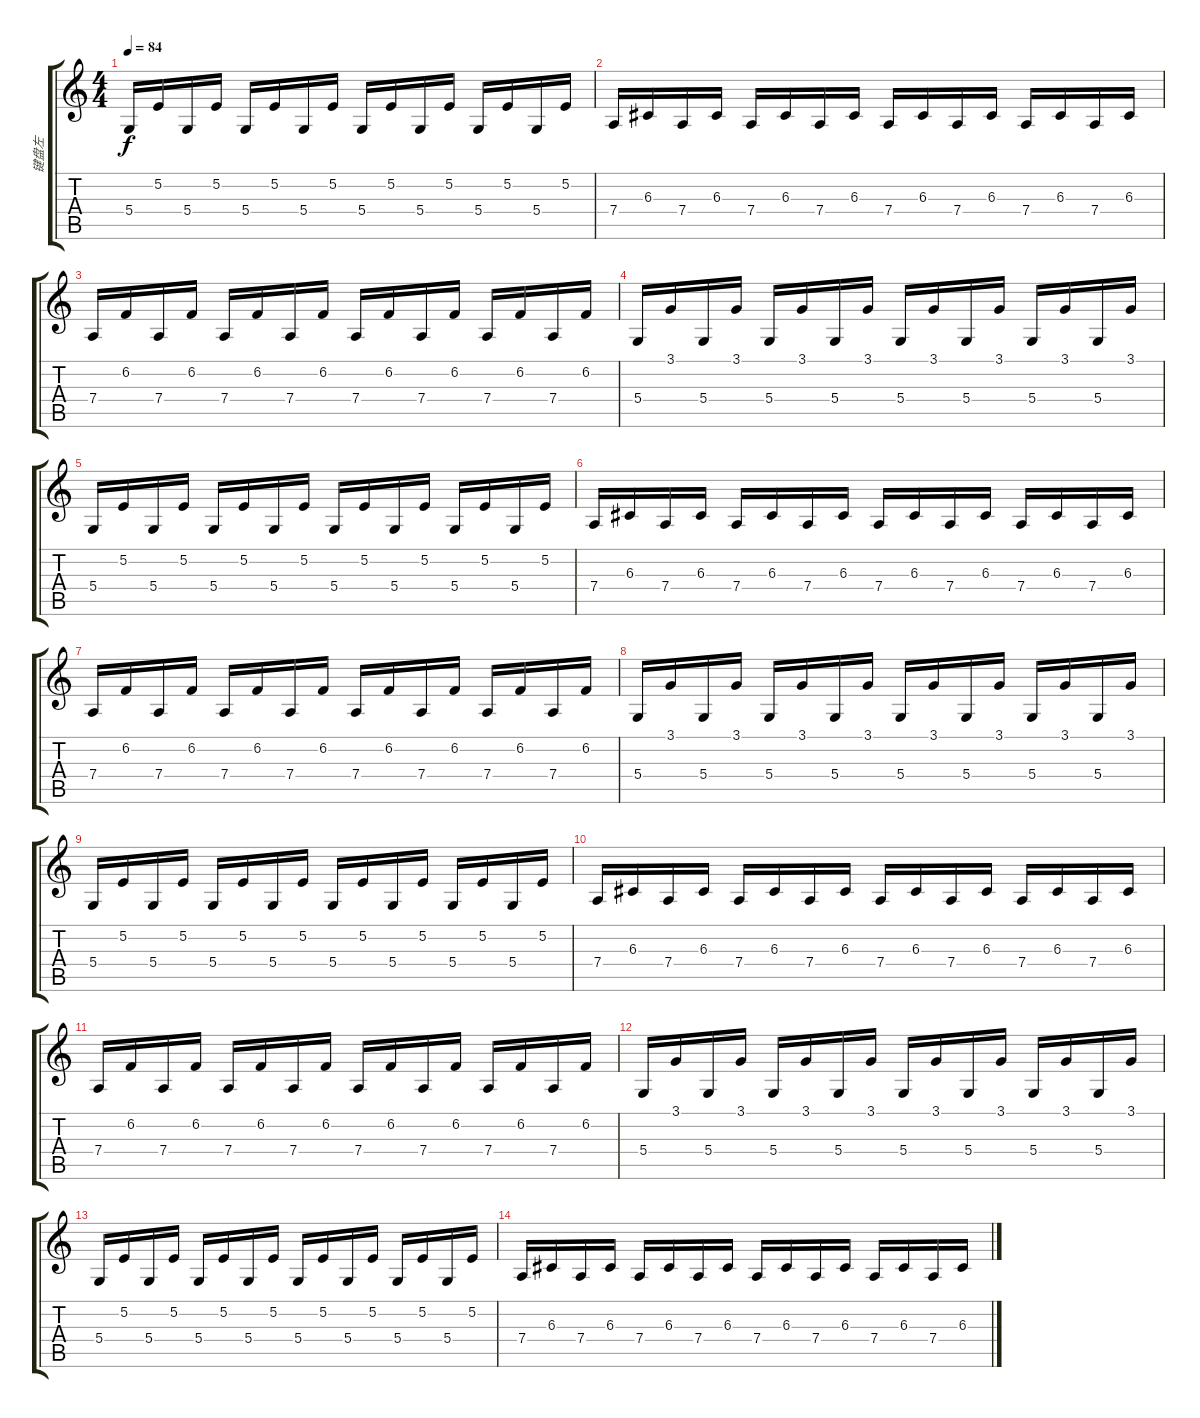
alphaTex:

\track ("键盘左" "键盘左") {instrument acousticgrandpiano}
\staff {score tabs}
\tuning (E4 B3 G3 D3 A2 E2) {hide}
\ts (4 4)
\tempo 84
\clef g2
\ks c
5.4.16{dy f} 5.2.16 5.4.16 5.2.16 5.4.16 5.2.16 5.4.16 5.2.16 5.4.16 5.2.16 5.4.16 5.2.16 5.4.16 5.2.16 5.4.16 5.2.16 |
7.4.16 6.3.16 7.4.16 6.3.16 7.4.16 6.3.16 7.4.16 6.3.16 7.4.16 6.3.16 7.4.16 6.3.16 7.4.16 6.3.16 7.4.16 6.3.16 |
7.4.16 6.2.16 7.4.16 6.2.16 7.4.16 6.2.16 7.4.16 6.2.16 7.4.16 6.2.16 7.4.16 6.2.16 7.4.16 6.2.16 7.4.16 6.2.16 |
5.4.16 3.1.16 5.4.16 3.1.16 5.4.16 3.1.16 5.4.16 3.1.16 5.4.16 3.1.16 5.4.16 3.1.16 5.4.16 3.1.16 5.4.16 3.1.16 |
5.4.16 5.2.16 5.4.16 5.2.16 5.4.16 5.2.16 5.4.16 5.2.16 5.4.16 5.2.16 5.4.16 5.2.16 5.4.16 5.2.16 5.4.16 5.2.16 |
7.4.16 6.3.16 7.4.16 6.3.16 7.4.16 6.3.16 7.4.16 6.3.16 7.4.16 6.3.16 7.4.16 6.3.16 7.4.16 6.3.16 7.4.16 6.3.16 |
7.4.16 6.2.16 7.4.16 6.2.16 7.4.16 6.2.16 7.4.16 6.2.16 7.4.16 6.2.16 7.4.16 6.2.16 7.4.16 6.2.16 7.4.16 6.2.16 |
5.4.16 3.1.16 5.4.16 3.1.16 5.4.16 3.1.16 5.4.16 3.1.16 5.4.16 3.1.16 5.4.16 3.1.16 5.4.16 3.1.16 5.4.16 3.1.16 |
5.4.16 5.2.16 5.4.16 5.2.16 5.4.16 5.2.16 5.4.16 5.2.16 5.4.16 5.2.16 5.4.16 5.2.16 5.4.16 5.2.16 5.4.16 5.2.16 |
7.4.16 6.3.16 7.4.16 6.3.16 7.4.16 6.3.16 7.4.16 6.3.16 7.4.16 6.3.16 7.4.16 6.3.16 7.4.16 6.3.16 7.4.16 6.3.16 |
7.4.16 6.2.16 7.4.16 6.2.16 7.4.16 6.2.16 7.4.16 6.2.16 7.4.16 6.2.16 7.4.16 6.2.16 7.4.16 6.2.16 7.4.16{txt ""} 6.2.16 |
5.4.16 3.1.16 5.4.16 3.1.16 5.4.16 3.1.16 5.4.16 3.1.16 5.4.16 3.1.16 5.4.16 3.1.16 5.4.16 3.1.16 5.4.16 3.1.16 |
5.4.16 5.2.16 5.4.16 5.2.16 5.4.16 5.2.16 5.4.16 5.2.16 5.4.16 5.2.16 5.4.16 5.2.16 5.4.16 5.2.16 5.4.16 5.2.16 |
7.4.16 6.3.16 7.4.16 6.3.16 7.4.16 6.3.16 7.4.16 6.3.16 7.4.16 6.3.16 7.4.16 6.3.16 7.4.16 6.3.16 7.4.16 6.3.16
